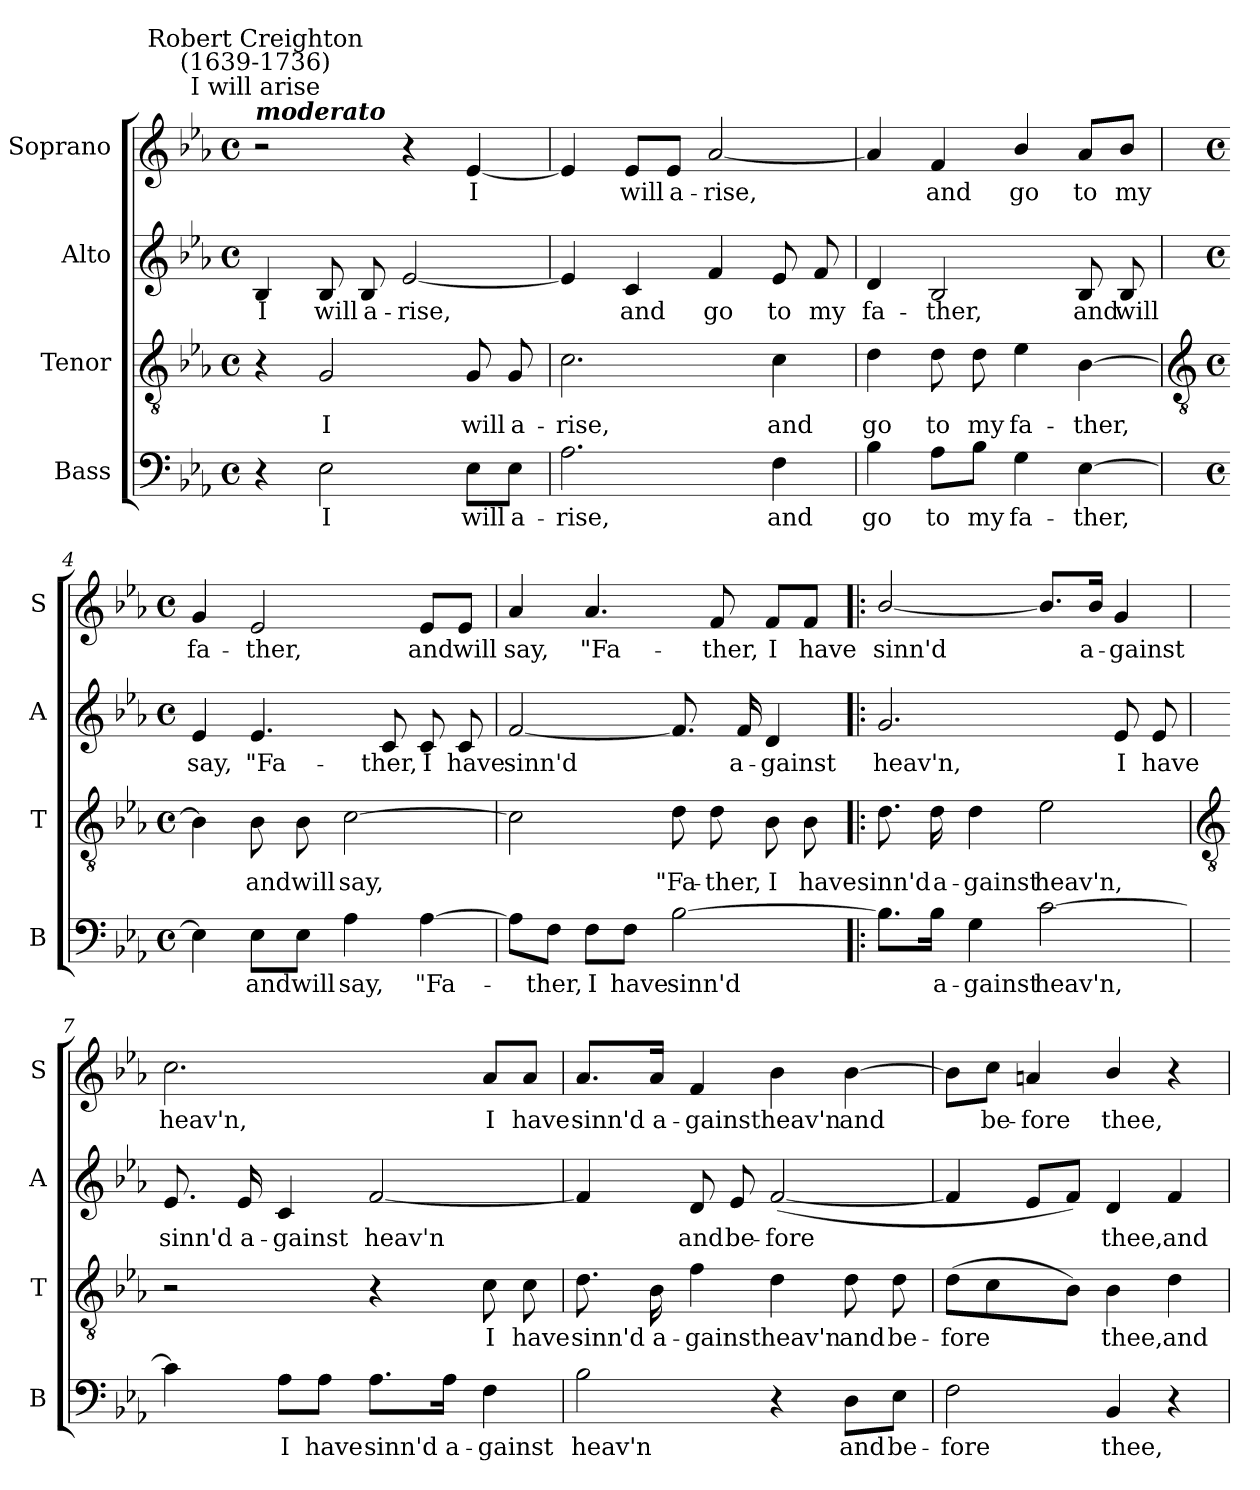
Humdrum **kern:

**kern	**text	**kern	**text	**kern	**text	**kern	**text
*part4	*part4	*part3	*part3	*part2	*part2	*part1	*part1
*staff4	*staff4	*staff3	*staff3	*staff2	*staff2	*staff1	*staff1
*I"Bass	*	*I"Tenor	*	*I"Alto	*	*I"Soprano	*
*I'B	*	*I'T	*	*I'A	*	*I'S	*
*clefF4	*	*clefGv2	*	*clefG2	*	*clefG2	*
*k[b-e-a-]	*	*k[b-e-a-]	*	*k[b-e-a-]	*	*k[b-e-a-]	*
*E-:	*	*E-:	*	*E-:	*	*E-:	*
*M4/4	*	*M4/4	*	*M4/4	*	*M4/4	*
*met(c)	*	*met(c)	*	*met(c)	*	*met(c)	*
=1	=1	=1	=1	=1	=1	=1	=1
!	!	!	!	!	!	!LO:TX:a:Bi:t=moderato	!
!	!	!	!	!	!	!LO:TX:a:cj:t=I will arise	!
!	!	!	!	!	!	!LO:TX:a:cj:t=Robert Creighton\n(1639-1736)	!
!	!	!	!	!	!LO:LY:b	!	!
4r	.	4r	.	4B-	I	2r	.
!	!LO:LY:b	!	!LO:LY:b	!	!LO:LY:b	!	!
2E-	I	2G	I	8B-	will	.	.
!	!	!	!	!	!LO:LY:b	!	!
.	.	.	.	8B-	a-	.	.
!	!	!	!	!	!LO:LY:b	!	!
.	.	.	.	[2e-	-rise,	4r	.
!	!LO:LY:b	!	!LO:LY:b	!	!	!	!LO:LY:b
8E-\L	will	8G	will	.	.	[4e-	I
!	!LO:LY:b	!	!LO:LY:b	!	!	!	!
8E-\J	a-	8G	a-	.	.	.	.
=2	=2	=2	=2	=2	=2	=2	=2
!	!LO:LY:b	!	!LO:LY:b	!	!	!	!
2.A-	-rise,	2.c	-rise,	4e-]	.	4e-]	.
!	!	!	!	!	!LO:LY:b	!	!LO:LY:b
.	.	.	.	4c	and	8e-/L	will
!	!	!	!	!	!	!	!LO:LY:b
.	.	.	.	.	.	8e-/J	a-
!	!	!	!	!	!LO:LY:b	!	!LO:LY:b
.	.	.	.	4f	go	[2a-	-rise,
!	!LO:LY:b	!	!LO:LY:b	!	!LO:LY:b	!	!
4F	and	4c	and	8e-	to	.	.
!	!	!	!	!	!LO:LY:b	!	!
.	.	.	.	8f	my	.	.
=3	=3	=3	=3	=3	=3	=3	=3
!	!LO:LY:b	!	!LO:LY:b	!	!LO:LY:b	!	!
4B-	go	4d	go	4d	fa-	4a-]	.
!	!LO:LY:b	!	!LO:LY:b	!	!LO:LY:b	!	!LO:LY:b
8A-\L	to	8d	to	2B-	-ther,	4f	and
!	!LO:LY:b	!	!LO:LY:b	!	!	!	!
8B-\J	my	8d	my	.	.	.	.
!	!LO:LY:b	!	!LO:LY:b	!	!	!	!LO:LY:b
4G	fa-	4e-	fa-	.	.	4b-/	go
!	!LO:LY:b	!	!LO:LY:b	!	!LO:LY:b	!	!LO:LY:b
[4E-	-ther,	[4B-	-ther,	8B-	and	8a-/L	to
!	!	!	!	!	!LO:LY:b	!	!LO:LY:b
.	.	.	.	8B-	will	8b-/J	my
!!LO:LB:g=z
=4	=4	=4	=4	=4	=4	=4	=4
*	*	*clefGv2	*	*	*	*	*
*M4/4	*	*M4/4	*	*M4/4	*	*M4/4	*
*met(c)	*	*met(c)	*	*met(c)	*	*met(c)	*
!	!	!	!	!	!LO:LY:b	!	!LO:LY:b
4E-]	.	4B-]	.	4e-	say,	4g	fa-
!	!LO:LY:b	!	!LO:LY:b	!	!LO:LY:b	!	!LO:LY:b
8E-\L	and	8B-	and	4.e-	"Fa-	2e-	-ther,
!	!LO:LY:b	!	!LO:LY:b	!	!	!	!
8E-\J	will	8B-	will	.	.	.	.
!	!LO:LY:b	!	!LO:LY:b	!	!	!	!
4A-	say,	[2c	say,	.	.	.	.
!	!	!	!	!	!LO:LY:b	!	!
.	.	.	.	8c	-ther,	.	.
!	!LO:LY:b	!	!	!	!LO:LY:b	!	!LO:LY:b
[4A-	"Fa-	.	.	8c	I	8e-/L	and
!	!	!	!	!	!LO:LY:b	!	!LO:LY:b
.	.	.	.	8c	have	8e-/J	will
=5	=5	=5	=5	=5	=5	=5	=5
!	!	!	!	!	!LO:LY:b	!	!LO:LY:b
8A-\L]	.	2c]	.	[2f	sinn'd	4a-	say,
!	!LO:LY:b	!	!	!	!	!	!
8F\J	ther,	.	.	.	.	.	.
!	!LO:LY:b	!	!	!	!	!	!LO:LY:b
8F\L	I	.	.	.	.	4.a-	"Fa-
!	!LO:LY:b	!	!	!	!	!	!
8F\J	have	.	.	.	.	.	.
!	!LO:LY:b	!	!LO:LY:b	!	!	!	!
[2B-	sinn'd	8d	"Fa-	8.f]	.	.	.
!	!	!	!LO:LY:b	!	!	!	!LO:LY:b
.	.	8d	-ther,	.	.	8f	-ther,
!	!	!	!	!	!LO:LY:b	!	!
.	.	.	.	16f	a-	.	.
!	!	!	!LO:LY:b	!	!LO:LY:b	!	!LO:LY:b
.	.	8B-	I	4d	-gainst	8f/L	I
!	!	!	!LO:LY:b	!	!	!	!LO:LY:b
.	.	8B-	have	.	.	8f/J	have
=6!|:	=6!|:	=6!|:	=6!|:	=6!|:	=6!|:	=6!|:	=6!|:
!	!	!	!LO:LY:b	!	!LO:LY:b	!	!LO:LY:b
8.B-\L]	.	8.d	sinn'd	2.g	heav'n,	[2b-/	sinn'd
!	!LO:LY:b	!	!LO:LY:b	!	!	!	!
16B-\Jk	a-	16d	a-	.	.	.	.
!	!LO:LY:b	!	!LO:LY:b	!	!	!	!
4G	-gainst	4d	-gainst	.	.	.	.
!	!LO:LY:b	!	!LO:LY:b	!	!	!	!
[2c	heav'n,	2e-	heav'n,	.	.	8.b-/L]	.
!	!	!	!	!	!	!	!LO:LY:b
.	.	.	.	.	.	16b-/Jk	a-
!	!	!	!	!	!LO:LY:b	!	!LO:LY:b
.	.	.	.	8e-	I	4g	-gainst
!	!	!	!	!	!LO:LY:b	!	!
.	.	.	.	8e-	have	.	.
!!LO:LB:g=z
=7	=7	=7	=7	=7	=7	=7	=7
*	*	*clefGv2	*	*	*	*	*
!	!	!	!	!	!LO:LY:b	!	!LO:LY:b
4c]	.	2r	.	8.e-	sinn'd	2.cc	heav'n,
!	!	!	!	!	!LO:LY:b	!	!
.	.	.	.	16e-	a-	.	.
!	!LO:LY:b	!	!	!	!LO:LY:b	!	!
8A-\L	I	.	.	4c	-gainst	.	.
!	!LO:LY:b	!	!	!	!	!	!
8A-\J	have	.	.	.	.	.	.
!	!LO:LY:b	!	!	!	!LO:LY:b	!	!
8.A-\L	sinn'd	4r	.	[2f	heav'n	.	.
!	!LO:LY:b	!	!	!	!	!	!
16A-\Jk	a-	.	.	.	.	.	.
!	!LO:LY:b	!	!LO:LY:b	!	!	!	!LO:LY:b
4F	-gainst	8c	I	.	.	8a-/L	I
!	!	!	!LO:LY:b	!	!	!	!LO:LY:b
.	.	8c	have	.	.	8a-/J	have
=8	=8	=8	=8	=8	=8	=8	=8
!	!LO:LY:b	!	!LO:LY:b	!	!	!	!LO:LY:b
2B-	heav'n	8.d	sinn'd	4f]	.	8.a-/L	sinn'd
!	!	!	!LO:LY:b	!	!	!	!LO:LY:b
.	.	16B-	a-	.	.	16a-/Jk	a-
!	!	!	!LO:LY:b	!	!LO:LY:b	!	!LO:LY:b
.	.	4f	-gainst	8d	and	4f	-gainst
!	!	!	!	!	!LO:LY:b	!	!
.	.	.	.	8e-	be-	.	.
!	!	!	!LO:LY:b	!	!LO:LY:b	!	!LO:LY:b
4r	.	4d	heav'n	(<[2f	-fore	4b-	heav'n
!	!LO:LY:b	!	!LO:LY:b	!	!	!	!LO:LY:b
8D\L	and	8d	and	.	.	[4b-	and
!	!LO:LY:b	!	!LO:LY:b	!	!	!	!
8E-\J	be-	8d	be-	.	.	.	.
=9	=9	=9	=9	=9	=9	=9	=9
!	!LO:LY:b	!	!LO:LY:b	!	!	!	!
2F	-fore	(>8dL	-fore	4f]	.	8b-\L]	.
!	!	!	!	!	!	!	!LO:LY:b
.	.	4c	.	.	.	8cc\J	be-
!	!	!	!	!	!	!	!LO:LY:b
.	.	.	.	8e-L	.	4an	-fore
.	.	8B-J)	.	8fJ)	.	.	.
!	!LO:LY:b	!	!LO:LY:b	!	!LO:LY:b	!	!LO:LY:b
4BB-	thee,	4B-	thee,	4d	thee,	4b-/	thee,
!	!	!	!LO:LY:b	!	!LO:LY:b	!	!
4r	.	4d	and	4f	and	4r	.
=	=	=	=	=	=	=	=
*-	*-	*-	*-	*-	*-	*-	*-
